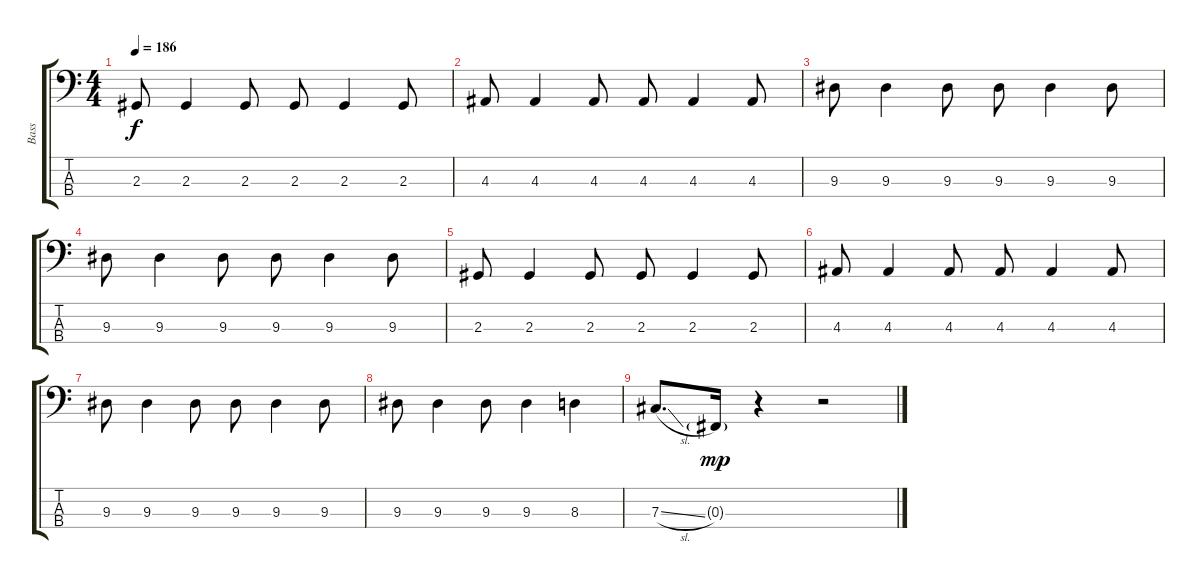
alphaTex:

\track ("Bass" "Bass") {instrument electricbasspick}
\staff {score tabs}
\tuning (E2 B1 Gb1 B0) {hide}
\ts (4 4)
\tempo 186
\clef f4
\ks c
2.3.8{dy f} 2.3.4 2.3.8 2.3.8 2.3.4 2.3.8 |
4.3.8 4.3.4 4.3.8 4.3.8 4.3.4 4.3.8 |
9.3.8 9.3.4 9.3.8 9.3.8 9.3.4 9.3.8 |
9.3.8 9.3.4 9.3.8 9.3.8 9.3.4 9.3.8 |
2.3.8 2.3.4 2.3.8 2.3.8 2.3.4 2.3.8 |
4.3.8 4.3.4 4.3.8 4.3.8 4.3.4 4.3.8 |
9.3.8 9.3.4 9.3.8 9.3.8 9.3.4 9.3.8 |
9.3.8 9.3.4 9.3.8 9.3.4 8.3.4 |
7.3{sl}.8{d} 0.3{g}.16{dy mp} r.4 r.2
